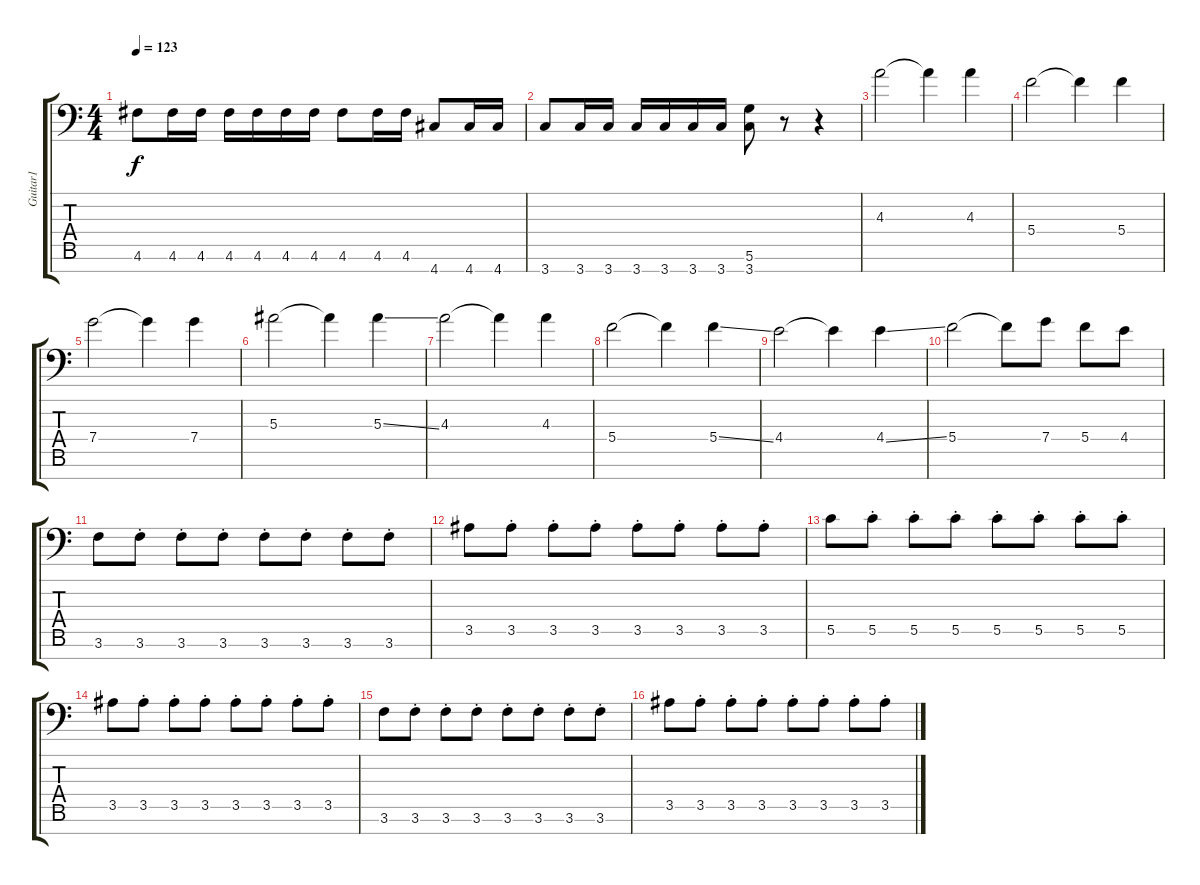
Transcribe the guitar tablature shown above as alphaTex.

\track ("Guitar1" "Guitar1") {instrument distortionguitar}
\staff {score tabs}
\tuning (D4 A3 F3 C3 G2 D2 A1) {hide}
\ts (4 4)
\tempo 123
\clef f4
\ks c
4.6.8{dy f} 4.6.16 4.6.16 4.6.16 4.6.16 4.6.16 4.6.16 4.6.8 4.6.16 4.6.16 4.7.8 4.7.16 4.7.16 |
3.7.8 3.7.16 3.7.16 3.7.16 3.7.16 3.7.16 3.7.16 (5.6 3.7).8 r.8 r.4 |
4.3.2 4.3{t}.4 4.3.4 |
5.4.2 5.4{t}.4 5.4.4 |
7.4.2 7.4{t}.4 7.4.4 |
5.3.2 5.3{t}.4 5.3{ss}.4 |
4.3.2 4.3{t}.4 4.3.4 |
5.4.2 5.4{t}.4 5.4{ss}.4 |
4.4.2 4.4{t}.4 4.4{ss}.4 |
5.4.2 5.4{t}.8 7.4.8 5.4.8 4.4.8 |
3.6.8 3.6{st}.8 3.6{st}.8 3.6{st}.8 3.6{st}.8 3.6{st}.8 3.6{st}.8 3.6{st}.8 |
3.5.8 3.5{st}.8 3.5{st}.8 3.5{st}.8 3.5{st}.8 3.5{st}.8 3.5{st}.8 3.5{st}.8 |
5.5.8 5.5{st}.8 5.5{st}.8 5.5{st}.8 5.5{st}.8 5.5{st}.8 5.5{st}.8 5.5{st}.8 |
3.5.8 3.5{st}.8 3.5{st}.8 3.5{st}.8 3.5{st}.8 3.5{st}.8 3.5{st}.8 3.5{st}.8 |
3.6.8 3.6{st}.8 3.6{st}.8 3.6{st}.8 3.6{st}.8 3.6{st}.8 3.6{st}.8 3.6{st}.8 |
3.5.8 3.5{st}.8 3.5{st}.8 3.5{st}.8 3.5{st}.8 3.5{st}.8 3.5{st}.8 3.5{st}.8
